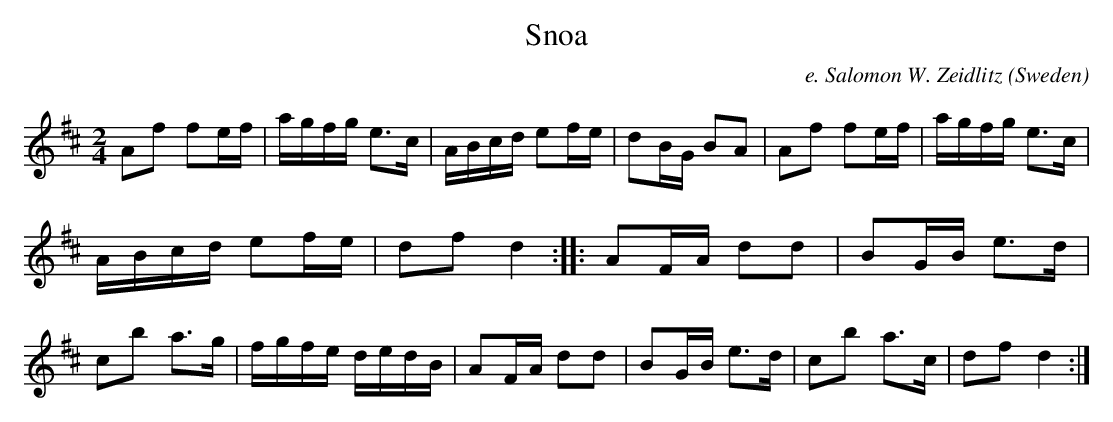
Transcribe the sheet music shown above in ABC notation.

X:1
T:Snoa
C:e. Salomon W. Zeidlitz
L:1/16
M:2/4
O:Sweden
K:D major
A2f2 f2ef | agfg e3c | ABcd e2fe | d2BG B2A2 | \
A2f2 f2ef | agfg e3c |
ABcd e2fe | d2f2 d4 :: \
A2FA d2d2 | B2GB e3d  |
c2b2 a3g    | fgfe dedB |\
A2FA d2d2 | B2GB e3d  | \
c2b2 a3c    | d2f2 d4:|
